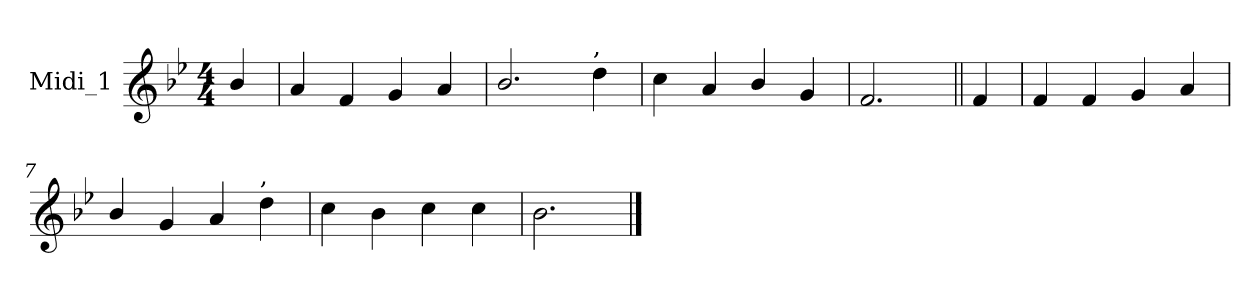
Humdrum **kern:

**kern
*part1
*staff1
*I"Midi_1
*clefG2
*k[b-e-]
*B-:
*M4/4
=
4b-/
=1
4a
4f
4g
4a
=2
2.b-/
!LO:TX:a:t=,
4dd
=3
4cc
4a
4b-/
4g
=4
2.f
!!LO:LB:g=z
=5||
4f
=6
4f
4f
4g
4a
=7
4b-/
4g
4a
!LO:TX:a:t=,
4dd
=8
4cc
4b-
4cc
4cc
=9
2.b-
==
*-
